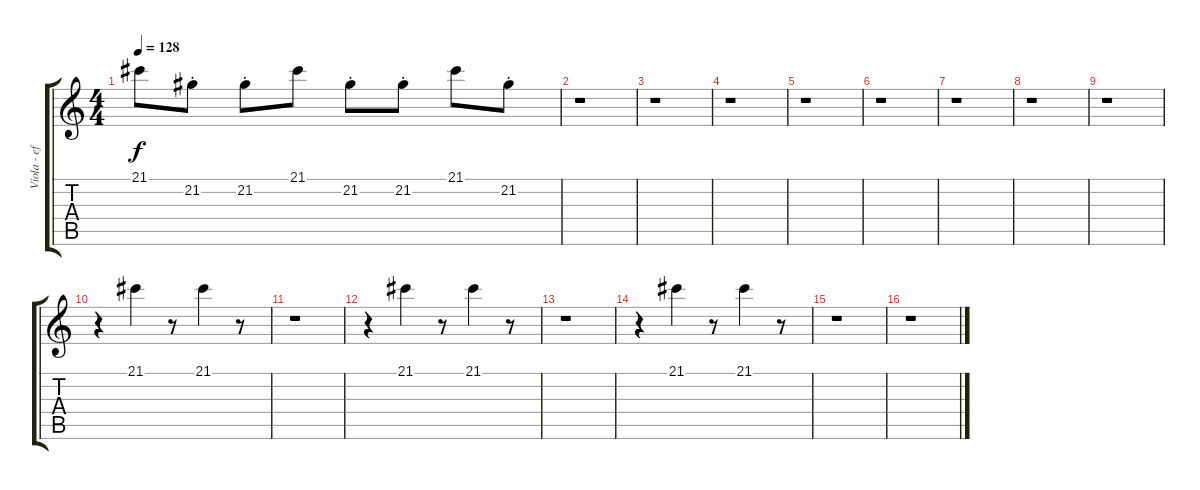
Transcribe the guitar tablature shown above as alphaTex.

\track ("Viola - effects" "Viola - ef") {instrument viola}
\staff {score tabs}
\tuning (E4 B3 G3 D3 A2 E2) {hide}
\ts (4 4)
\tempo 128
\clef g2
\ks c
21.1.8{dy f volume 12 balance 15 instrument piccolo} 21.2{st}.8 21.2{st}.8 21.1.8 21.2{st}.8 21.2{st}.8 21.1.8 21.2{st}.8 |
r.1 |
r.1 |
r.1 |
r.1 |
r.1 |
r.1 |
r.1 |
r.1 |
r.4 21.1.4{volume 8 balance 7 instrument piccolo} r.8 21.1.4 r.8 |
r.1 |
r.4 21.1.4 r.8 21.1.4 r.8 |
r.1 |
r.4 21.1.4 r.8 21.1.4 r.8 |
r.1 |
r.1
